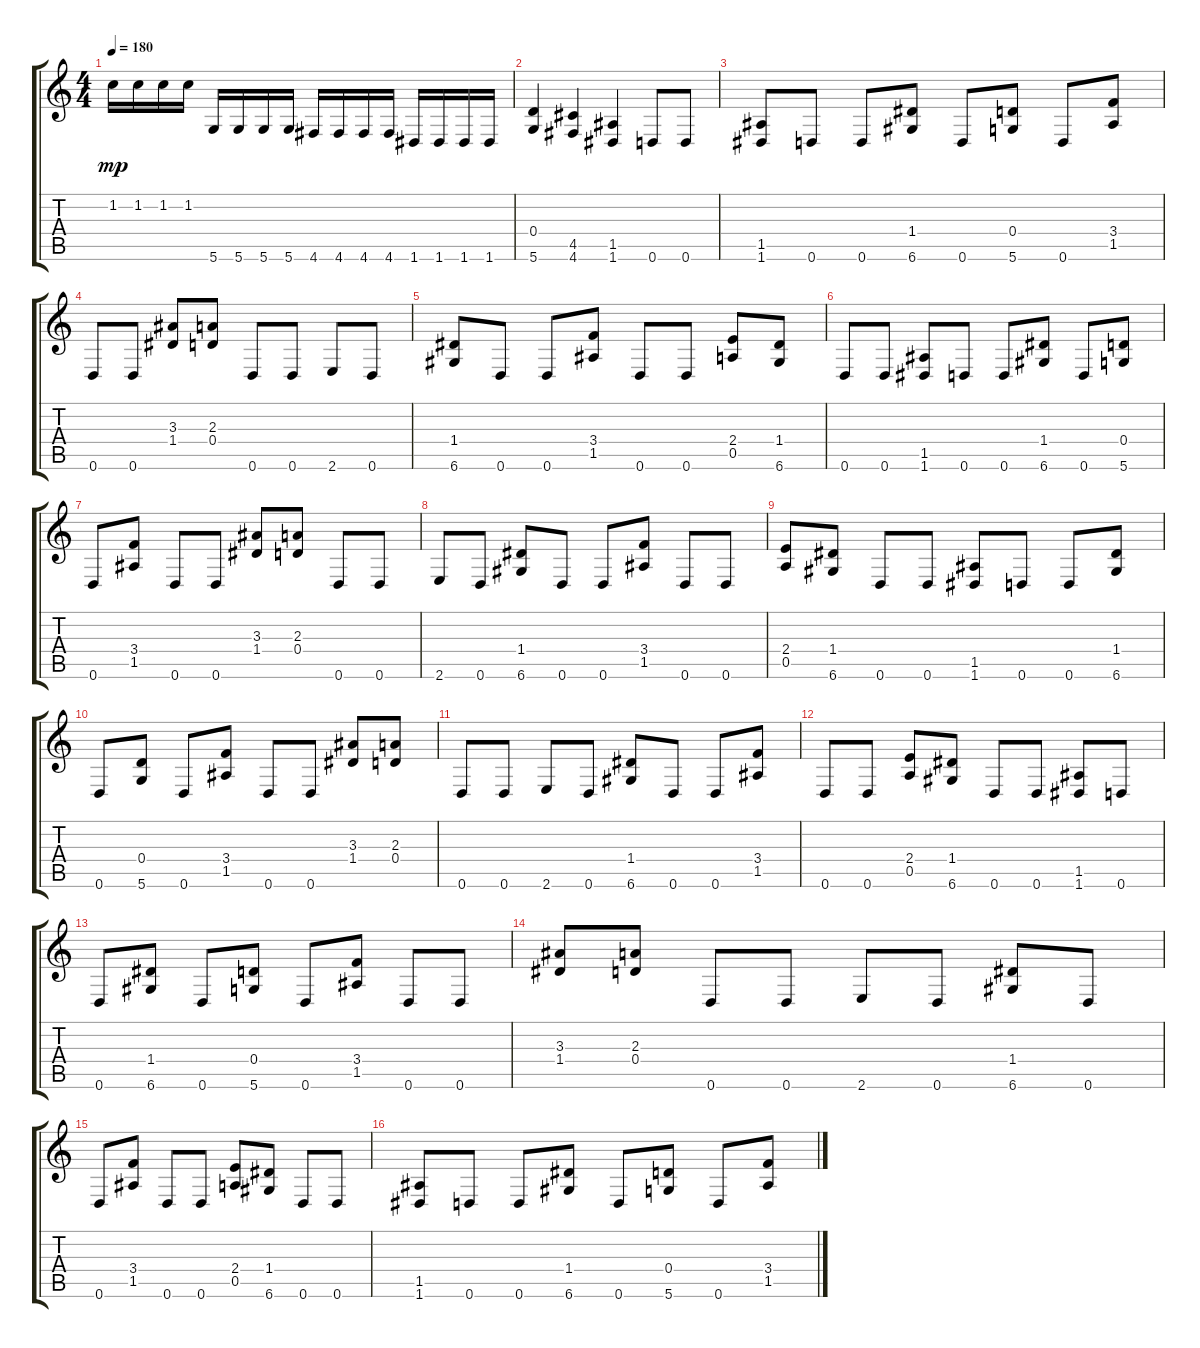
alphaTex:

\track "" {instrument overdrivenguitar}
\staff {score tabs}
\tuning (E4 B3 G3 D3 A2 D2) {hide}
\ts (4 4)
\tempo 180
\clef g2
\ks c
1.2.16{dy mp} 1.2.16 1.2.16 1.2.16 5.6.16 5.6.16 5.6.16 5.6.16 4.6.16 4.6.16 4.6.16 4.6.16 1.6.16 1.6.16 1.6.16 1.6.16 |
(0.4 5.6).4 (4.5 4.6).4 (1.5 1.6).4 0.6.8 0.6.8 |
(1.5 1.6).8 0.6.8 0.6.8 (1.4 6.6).8 0.6.8 (0.4 5.6).8 0.6.8 (3.4 1.5).8 |
0.6.8 0.6.8 (3.3 1.4).8 (2.3 0.4).8 0.6.8 0.6.8 2.6.8 0.6.8 |
(1.4 6.6).8 0.6.8 0.6.8 (3.4 1.5).8 0.6.8 0.6.8 (2.4 0.5).8 (1.4 6.6).8 |
0.6.8 0.6.8 (1.5 1.6).8 0.6.8 0.6.8 (1.4 6.6).8 0.6.8 (0.4 5.6).8 |
0.6.8 (3.4 1.5).8 0.6.8 0.6.8 (3.3 1.4).8 (2.3 0.4).8 0.6.8 0.6.8 |
2.6.8 0.6.8 (1.4 6.6).8 0.6.8 0.6.8 (3.4 1.5).8 0.6.8 0.6.8 |
(2.4 0.5).8 (1.4 6.6).8 0.6.8 0.6.8 (1.5 1.6).8 0.6.8 0.6.8 (1.4 6.6).8 |
0.6.8 (0.4 5.6).8 0.6.8 (3.4 1.5).8 0.6.8 0.6.8 (3.3 1.4).8 (2.3 0.4).8 |
0.6.8 0.6.8 2.6.8 0.6.8 (1.4 6.6).8 0.6.8 0.6.8 (3.4 1.5).8 |
0.6.8 0.6.8 (2.4 0.5).8 (1.4 6.6).8 0.6.8 0.6.8 (1.5 1.6).8 0.6.8 |
0.6.8 (1.4 6.6).8 0.6.8 (0.4 5.6).8 0.6.8 (3.4 1.5).8 0.6.8 0.6.8 |
(3.3 1.4).8 (2.3 0.4).8 0.6.8 0.6.8 2.6.8 0.6.8 (1.4 6.6).8 0.6.8 |
0.6.8 (3.4 1.5).8 0.6.8 0.6.8 (2.4 0.5).8 (1.4 6.6).8 0.6.8 0.6.8 |
(1.5 1.6).8 0.6.8 0.6.8 (1.4 6.6).8 0.6.8 (0.4 5.6).8 0.6.8 (3.4 1.5).8
